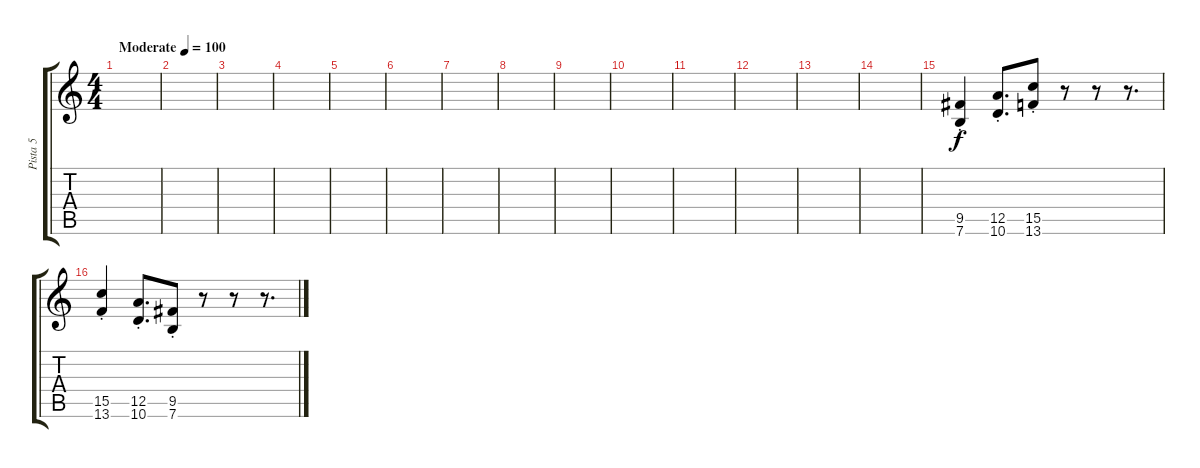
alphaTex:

\track ("Pista 5" "Pista 5") {instrument overdrivenguitar}
\staff {score tabs}
\tuning (E4 B3 G3 D3 A2 E2) {hide}
\ts (4 4)
\tempo (100 "Moderate")
\clef g2
\ks c
|
|
|
|
|
|
|
|
|
|
|
|
|
|
(9.5{st} 7.6{st}).4 (12.5{st} 10.6{st}).8{d} (15.5{st} 13.6{st}).8 r.8 r.8 r.8{d} |
(15.5{st} 13.6{st}).4 (12.5{st} 10.6{st}).8{d} (9.5{st} 7.6{st}).8 r.8 r.8 r.8{d}
